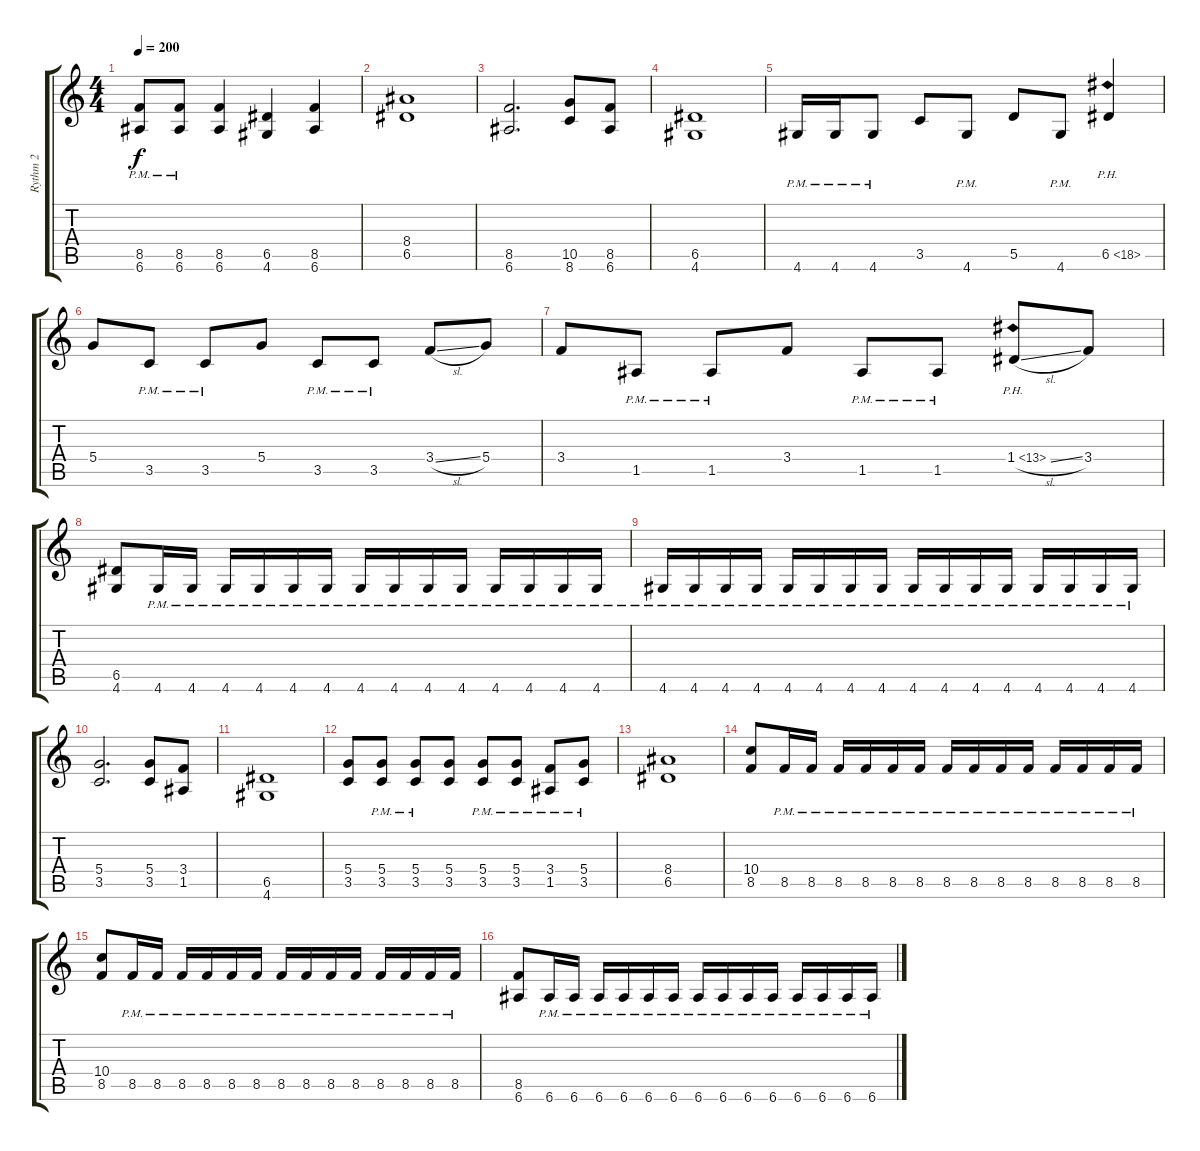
\track ("Rythm 2" "Rythm 2") {instrument distortionguitar}
\staff {score tabs}
\tuning (E4 B3 G3 D3 A2 E2) {hide}
\ts (4 4)
\tempo 200
\clef g2
\ks c
(8.5{pm} 6.6{pm}).8{dy f} (8.5{pm} 6.6{pm}).8 (8.5 6.6).4 (6.5 4.6).4 (8.5 6.6).4 |
(8.4 6.5).1 |
(8.5 6.6).2{d} (10.5 8.6).8 (8.5 6.6).8 |
(6.5 4.6).1 |
4.6{pm}.16 4.6{pm}.16 4.6{pm}.8 3.5.8 4.6{pm}.8 5.5.8 4.6{pm}.8 6.5{ph 12}.4 |
5.4.8 3.5{pm}.8 3.5{pm}.8 5.4.8 3.5{pm}.8 3.5{pm}.8 3.4{sl}.8 5.4.8 |
3.4.8 1.5{pm}.8 1.5{pm}.8 3.4.8 1.5{pm}.8 1.5{pm}.8 1.4{ph 12 sl}.8 3.4.8 |
(6.5 4.6).8 4.6{pm}.16 4.6{pm}.16 4.6{pm}.16 4.6{pm}.16 4.6{pm}.16 4.6{pm}.16 4.6{pm}.16 4.6{pm}.16 4.6{pm}.16 4.6{pm}.16 4.6{pm}.16 4.6{pm}.16 4.6{pm}.16 4.6{pm}.16 |
4.6{pm}.16 4.6{pm}.16 4.6{pm}.16 4.6{pm}.16 4.6{pm}.16 4.6{pm}.16 4.6{pm}.16 4.6{pm}.16 4.6{pm}.16 4.6{pm}.16 4.6{pm}.16 4.6{pm}.16 4.6{pm}.16 4.6{pm}.16 4.6{pm}.16 4.6{pm}.16 |
(5.4 3.5).2{d} (5.4 3.5).8 (3.4 1.5).8 |
(6.5 4.6).1 |
(5.4 3.5).8 (5.4{pm} 3.5{pm}).8 (5.4{pm} 3.5{pm}).8 (5.4 3.5).8 (5.4{pm} 3.5{pm}).8 (5.4{pm} 3.5{pm}).8 (3.4{pm} 1.5{pm}).8 (5.4{pm} 3.5{pm}).8 |
(8.4 6.5).1 |
(10.4 8.5).8 8.5{pm}.16 8.5{pm}.16 8.5{pm}.16 8.5{pm}.16 8.5{pm}.16 8.5{pm}.16 8.5{pm}.16 8.5{pm}.16 8.5{pm}.16 8.5{pm}.16 8.5{pm}.16 8.5{pm}.16 8.5{pm}.16 8.5{pm}.16 |
(10.4 8.5).8 8.5{pm}.16 8.5{pm}.16 8.5{pm}.16 8.5{pm}.16 8.5{pm}.16 8.5{pm}.16 8.5{pm}.16 8.5{pm}.16 8.5{pm}.16 8.5{pm}.16 8.5{pm}.16 8.5{pm}.16 8.5{pm}.16 8.5{pm}.16 |
(8.5 6.6).8 6.6{pm}.16 6.6{pm}.16 6.6{pm}.16 6.6{pm}.16 6.6{pm}.16 6.6{pm}.16 6.6{pm}.16 6.6{pm}.16 6.6{pm}.16 6.6{pm}.16 6.6{pm}.16 6.6{pm}.16 6.6{pm}.16 6.6{pm}.16
